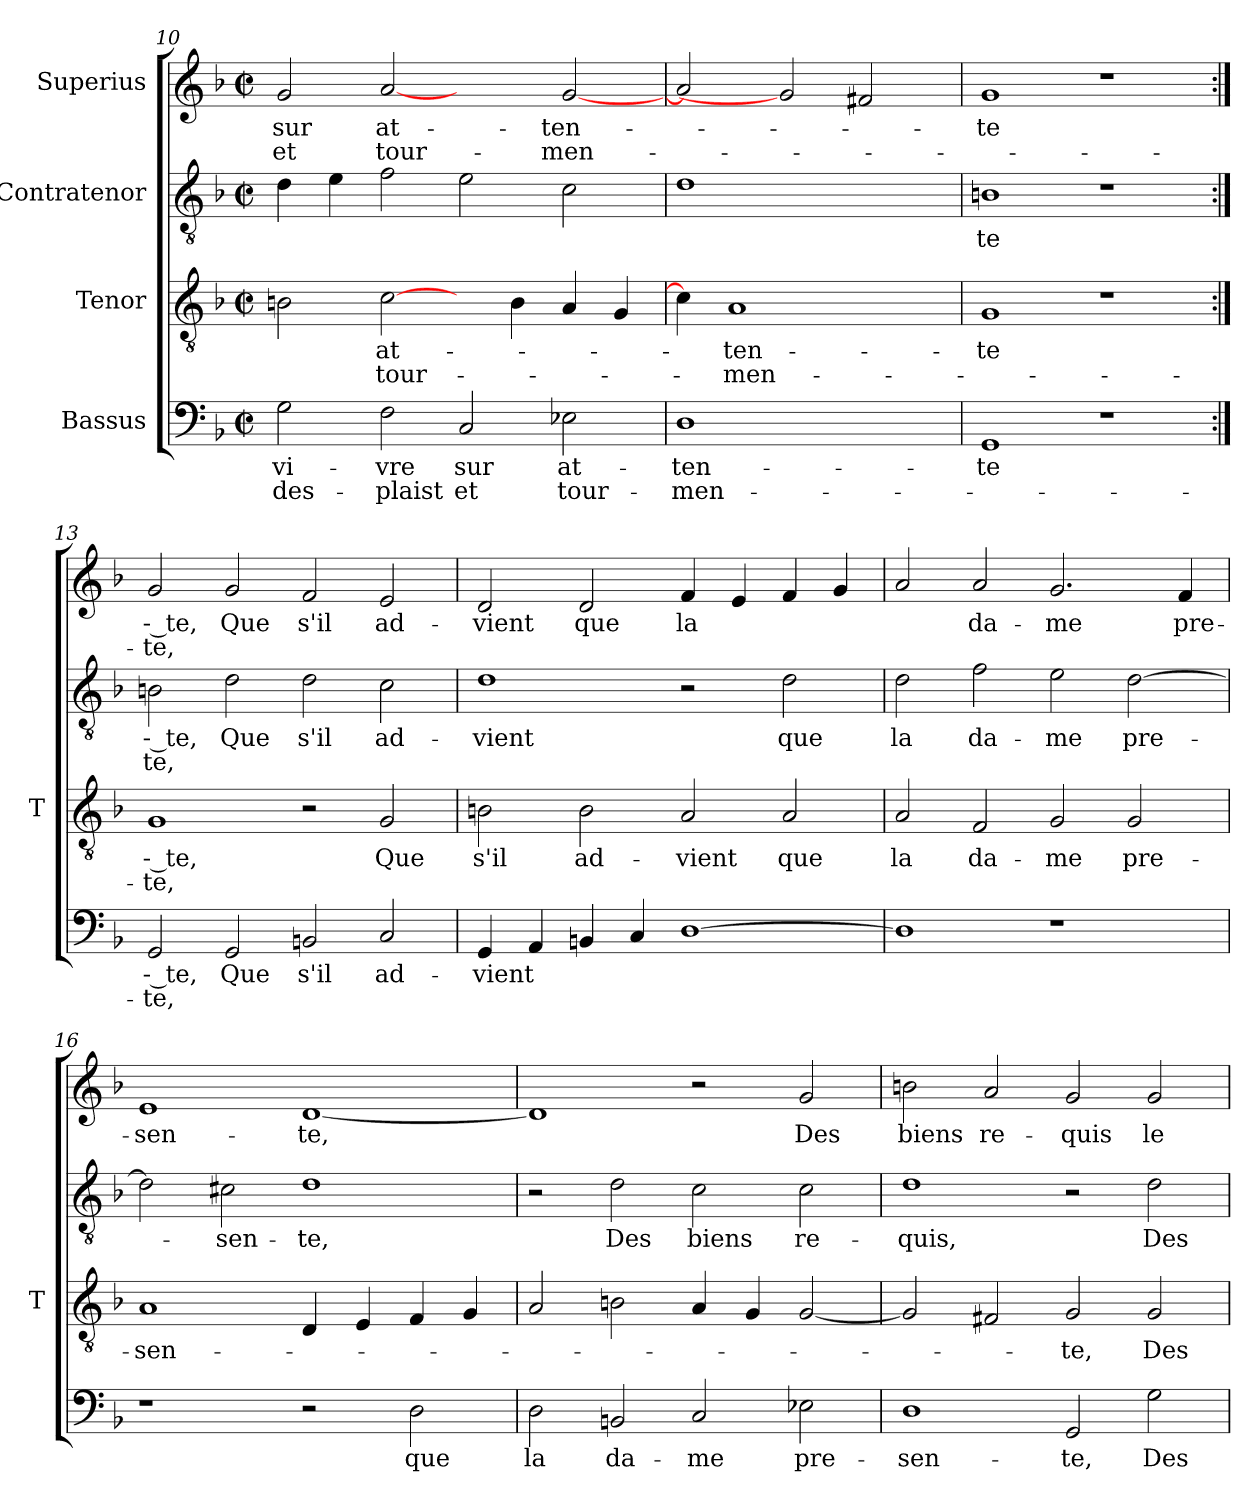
**kern	**text	**text	**kern	**text	**text	**kern	**text	**text	**kern	**text	**text
*part4	*part4	*part4	*part3	*part3	*part3	*part2	*part2	*part2	*part1	*part1	*part1
*staff4	*staff4	*staff4	*staff3	*staff3	*staff3	*staff2	*staff2	*staff2	*staff1	*staff1	*staff1
*I"Bassus	*	*	*I"Tenor	*	*	*I"Contratenor	*	*	*I"Superius	*	*
*	*	*	*I'T	*	*	*	*	*	*	*	*
*clefF4	*	*	*clefGv2	*	*	*clefGv2	*	*	*clefG2	*	*
*k[b-]	*	*	*k[b-]	*	*	*k[b-]	*	*	*k[b-]	*	*
*F:	*	*	*F:	*	*	*F:	*	*	*F:	*	*
*M2/2	*	*	*M2/2	*	*	*M2/2	*	*	*M2/2	*	*
*met(c|)	*	*	*met(c|)	*	*	*met(c|)	*	*	*met(c|)	*	*
=10	=10	=10	=10	=10	=10	=10	=10	=10	=10	=10	=10
2G	vi-	des-	2B	.	.	4d	.	.	2g	-sur	-et
.	.	.	.	.	.	4e	.	.	.	.	.
2F	-vre	-plaist	[2c	at-	tour-	2f	.	.	[2a	at-	tour-
2C	-sur	-et	4ryy	.	.	2e	.	.	2ryy	.	.
.	.	.	4B	.	.	.	.	.	.	.	.
2E-X	at-	tour-	4A	.	.	2c	.	.	[2g	ten-	men-
.	.	.	4G	.	.	.	.	.	.	.	.
=11	=11	=11	=11	=11	=11	=11	=11	=11	=11	=11	=11
1D	ten-	men-	4c]	.	.	1d	.	.	2a]	.	.
.	.	.	1A	ten-	men-	.	.	.	.	.	.
.	.	.	.	.	.	.	.	.	2g]	.	.
2ryy	.	.	.	.	.	2ryy	.	.	2f#X	.	.
.	.	.	4ryy	.	.	.	.	.	.	.	.
=12	=12	=12	=12	=12	=12	=12	=12	=12	=12	=12	=12
1GG	-te	.	1G	-te	.	1B	-te	.	1g	-te	.
1r	.	.	1r	.	.	1r	.	.	1r	.	.
!!LO:LB:g=z
=13:|!	=13:|!	=13:|!	=13:|!	=13:|!	=13:|!	=13:|!	=13:|!	=13:|!	=13:|!	=13:|!	=13:|!
2GG	-- te,	-te,	1G	-- te,	-te,	2B	-- te,	-te,	2g	-- te,	-te,
2GG	-Que	.	.	.	.	2d	-Que	.	2g	-Que	.
2BB	-s'il	.	2r	.	.	2d	-s'il	.	2f	-s'il	.
2C	ad-	.	2G	-Que	.	2c	ad-	.	2e	ad-	.
=14	=14	=14	=14	=14	=14	=14	=14	=14	=14	=14	=14
4GG	-vient	.	2B	-s'il	.	1d	-vient	.	2d	-vient	.
4AA	.	.	.	.	.	.	.	.	.	.	.
4BB	.	.	2B	ad-	.	.	.	.	2d	-que	.
4C	.	.	.	.	.	.	.	.	.	.	.
[1D	.	.	2A	-vient	.	2r	.	.	4f	-la	.
.	.	.	.	.	.	.	.	.	4e	.	.
.	.	.	2A	-que	.	2d	-que	.	4f	.	.
.	.	.	.	.	.	.	.	.	4g	.	.
=15	=15	=15	=15	=15	=15	=15	=15	=15	=15	=15	=15
1D]	.	.	2A	-la	.	2d	-la	.	2a	.	.
.	.	.	2F	da-	.	2f	da-	.	2a	da-	.
1r	.	.	2G	-me	.	2e	-me	.	2.g	-me	.
.	.	.	2G	pre-	.	[2d	pre-	.	.	.	.
.	.	.	.	.	.	.	.	.	4f	pre-	.
=16	=16	=16	=16	=16	=16	=16	=16	=16	=16	=16	=16
1r	.	.	1A	sen-	.	2d]	.	.	1e	sen-	.
.	.	.	.	.	.	2c#X	sen-	.	.	.	.
2r	.	.	4D	.	.	1d	-te,	.	[1d	-te,	.
.	.	.	4E	.	.	.	.	.	.	.	.
2D	-que	.	4F	.	.	.	.	.	.	.	.
.	.	.	4G	.	.	.	.	.	.	.	.
!!LO:LB:g=z
=17	=17	=17	=17	=17	=17	=17	=17	=17	=17	=17	=17
2D	-la	.	2A	.	.	2r	.	.	1d]	.	.
2BB	da-	.	2B	.	.	2d	-Des	.	.	.	.
2C	-me	.	4A	.	.	2c	-biens	.	2r	.	.
.	.	.	4G	.	.	.	.	.	.	.	.
2E-X	pre-	.	[2G	.	.	2c	re-	.	2g	-Des	.
=18	=18	=18	=18	=18	=18	=18	=18	=18	=18	=18	=18
1D	sen-	.	2G]	.	.	1d	-quis,	.	2b	-biens	.
.	.	.	2F#X	.	.	.	.	.	2a	re-	.
2GG	-te,	.	2G	-te,	.	2r	.	.	2g	-quis	.
2G	-Des	.	2G	-Des	.	2d	-Des	.	2g	-le	.
=	=	=	=	=	=	=	=	=	=	=	=
*-	*-	*-	*-	*-	*-	*-	*-	*-	*-	*-	*-
